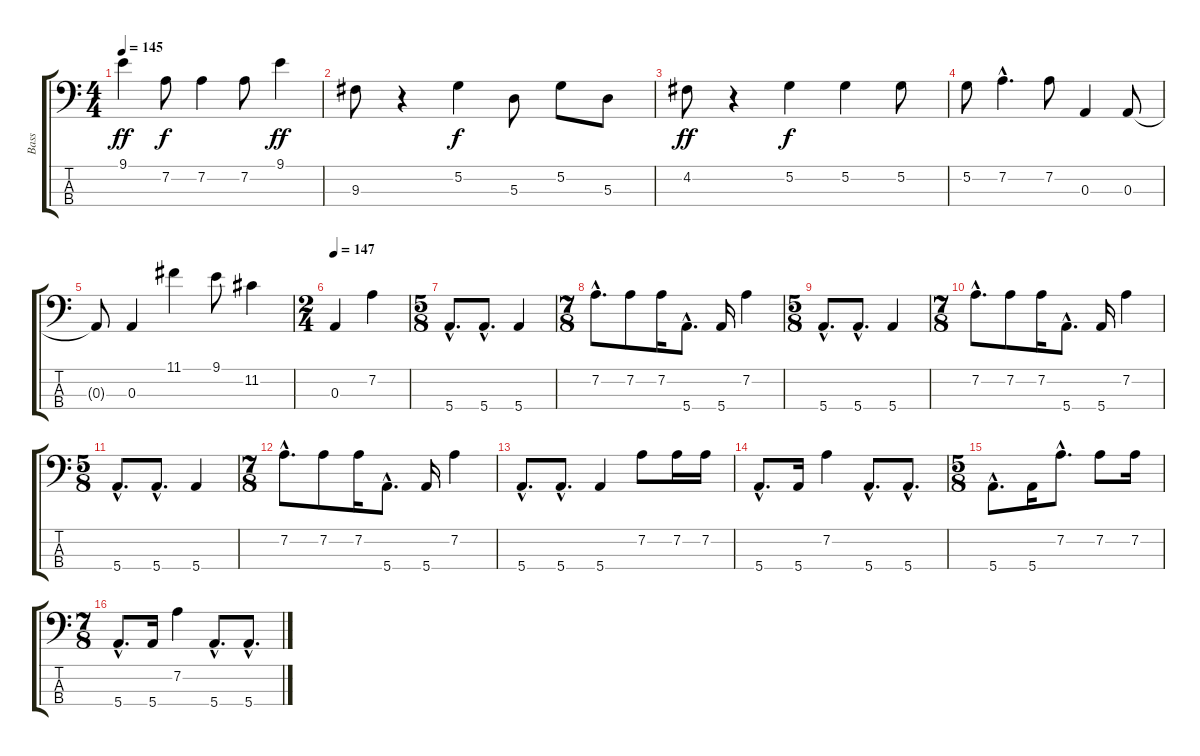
\track ("Bass" "Bass") {instrument electricbasspick}
\staff {score tabs}
\tuning (G2 D2 A1 E1) {hide}
\ts (4 4)
\tempo 145
\clef f4
\ks c
9.1.4{dy ff} 7.2.8{dy f} 7.2.4 7.2.8 9.1.4{dy ff} |
9.3.8 r.4 5.2.4{dy f} 5.3.8 5.2.8 5.3.8 |
4.2.8{dy ff} r.4 5.2.4{dy f} 5.2.4 5.2.8 |
5.2.8 7.2{hac}.4{d} 7.2.8 0.3.4 0.3.8 |
0.3{t}.8 0.3.4 11.1.4 9.1.8 11.2.4 |
\ts (2 4)
\tempo 147
0.3.4 7.2.4 |
\ts (5 8)
5.4{hac}.8{d} 5.4{hac}.8{d} 5.4.4 |
\ts (7 8)
7.2{hac}.8{d} 7.2.8 7.2.16 5.4{hac}.8{d} 5.4.16 7.2.4 |
\ts (5 8)
5.4{hac}.8{d} 5.4{hac}.8{d} 5.4.4 |
\ts (7 8)
7.2{hac}.8{d} 7.2.8 7.2.16 5.4{hac}.8{d} 5.4.16 7.2.4 |
\ts (5 8)
5.4{hac}.8{d} 5.4{hac}.8{d} 5.4.4 |
\ts (7 8)
7.2{hac}.8{d} 7.2.8 7.2.16 5.4{hac}.8{d} 5.4.16 7.2.4 |
5.4{hac}.8{d} 5.4{hac}.8{d} 5.4.4 7.2.8 7.2.16 7.2.16 |
5.4{hac}.8{d} 5.4.16 7.2.4 5.4{hac}.8{d} 5.4{hac}.8{d} |
\ts (5 8)
5.4{hac}.8{d} 5.4.16 7.2{hac}.8{d} 7.2.8 7.2.16 |
\ts (7 8)
5.4{hac}.8{d} 5.4.16 7.2.4 5.4{hac}.8{d} 5.4{hac}.8{d}
